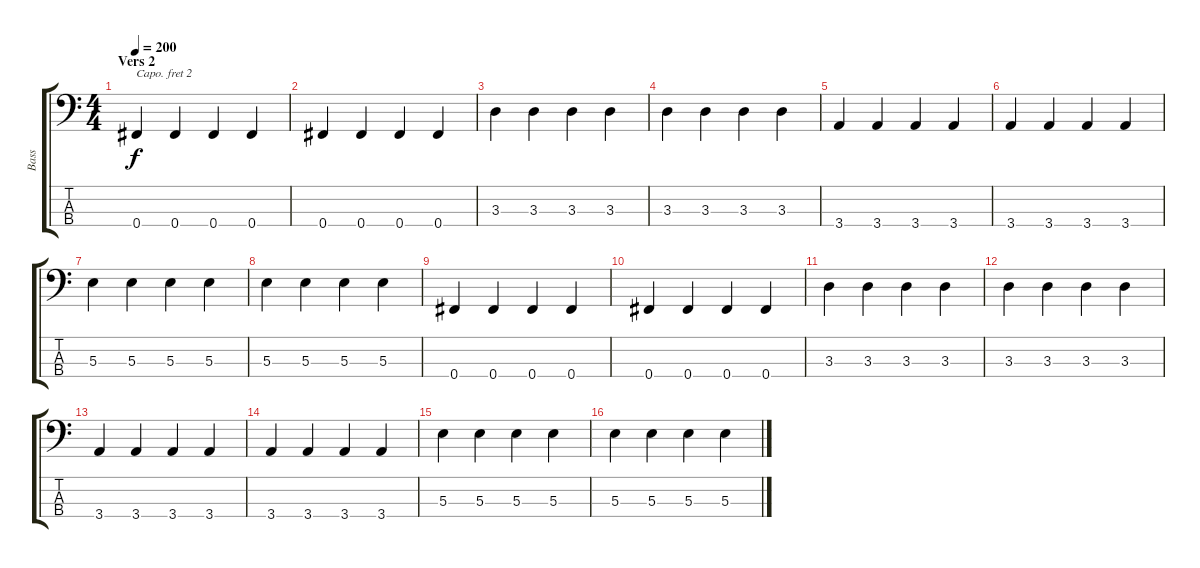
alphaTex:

\track ("Bass" "Bass") {instrument electricbasspick}
\staff {score tabs}
\capo 2
\tuning (G2 D2 A1 E1) {hide}
\ts (4 4)
\section ("" "Vers 2")
\tempo 200
\clef f4
\ks c
0.4.4{dy f} 0.4.4 0.4.4 0.4.4 |
0.4.4 0.4.4 0.4.4 0.4.4 |
3.3.4 3.3.4 3.3.4 3.3.4 |
3.3.4 3.3.4 3.3.4 3.3.4 |
3.4.4 3.4.4 3.4.4 3.4.4 |
3.4.4 3.4.4 3.4.4 3.4.4 |
5.3.4 5.3.4 5.3.4 5.3.4 |
5.3.4 5.3.4 5.3.4 5.3.4 |
0.4.4 0.4.4 0.4.4 0.4.4 |
0.4.4 0.4.4 0.4.4 0.4.4 |
3.3.4 3.3.4 3.3.4 3.3.4 |
3.3.4 3.3.4 3.3.4 3.3.4 |
3.4.4 3.4.4 3.4.4 3.4.4 |
3.4.4 3.4.4 3.4.4 3.4.4 |
5.3.4 5.3.4 5.3.4 5.3.4 |
5.3.4 5.3.4 5.3.4 5.3.4
